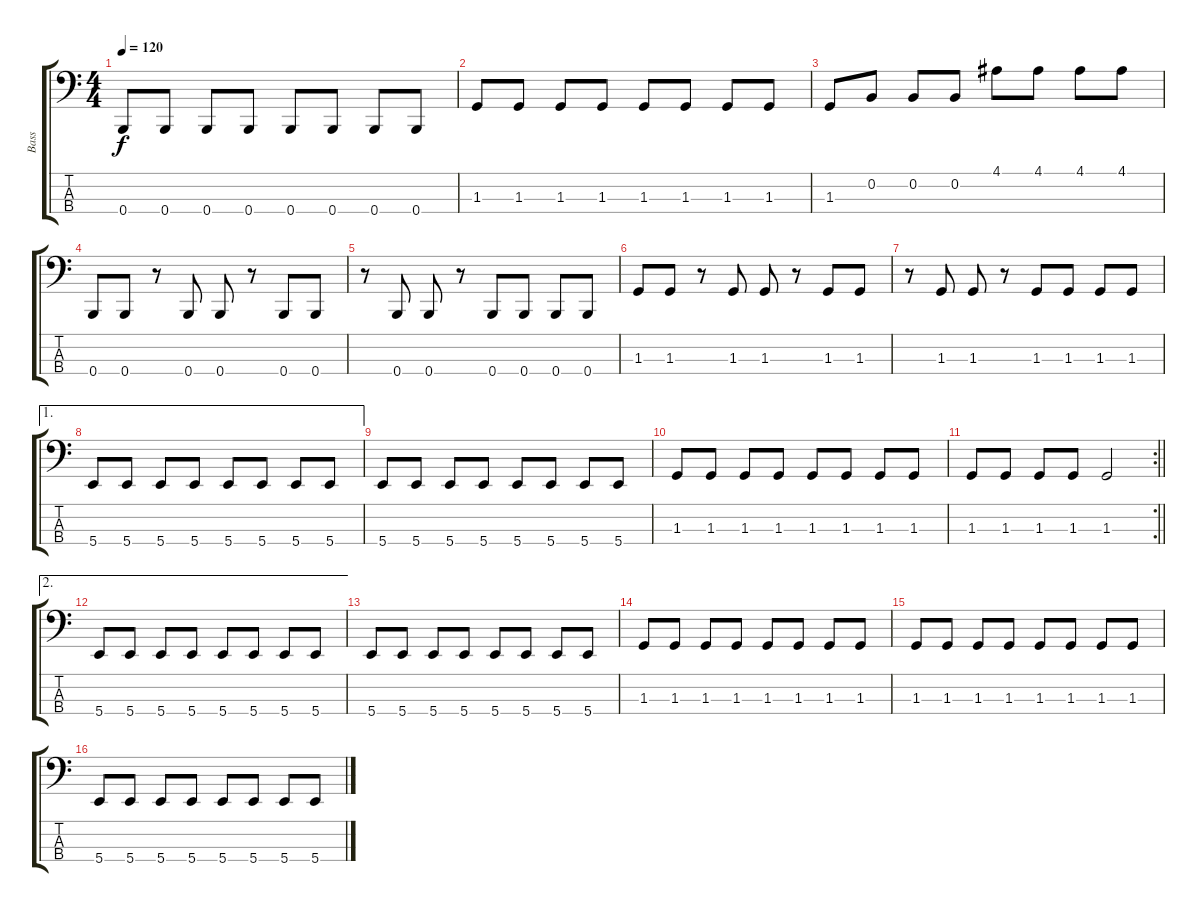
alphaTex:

\track ("Bass" "Bass") {instrument electricbassfinger}
\staff {score tabs}
\tuning (Gb2 B1 Gb1 B0) {hide}
\ts (4 4)
\tempo 120
\clef f4
\ks c
0.4.8{dy f} 0.4.8 0.4.8 0.4.8 0.4.8 0.4.8 0.4.8 0.4.8 |
1.3.8 1.3.8 1.3.8 1.3.8 1.3.8 1.3.8 1.3.8 1.3.8 |
1.3.8 0.2.8 0.2.8 0.2.8 4.1.8 4.1.8 4.1.8 4.1.8 |
0.4.8 0.4.8 r.8 0.4.8 0.4.8 r.8 0.4.8 0.4.8 |
r.8 0.4.8 0.4.8 r.8 0.4.8 0.4.8 0.4.8 0.4.8 |
1.3.8 1.3.8 r.8 1.3.8 1.3.8 r.8 1.3.8 1.3.8 |
r.8 1.3.8 1.3.8 r.8 1.3.8 1.3.8 1.3.8 1.3.8 |
\ae 1
5.4.8 5.4.8 5.4.8 5.4.8 5.4.8 5.4.8 5.4.8 5.4.8 |
5.4.8 5.4.8 5.4.8 5.4.8 5.4.8 5.4.8 5.4.8 5.4.8 |
1.3.8 1.3.8 1.3.8 1.3.8 1.3.8 1.3.8 1.3.8 1.3.8 |
\rc 2
\barLineRight lightlight
1.3.8 1.3.8 1.3.8 1.3.8 1.3.2 |
\ae 2
5.4.8 5.4.8 5.4.8 5.4.8 5.4.8 5.4.8 5.4.8 5.4.8 |
5.4.8 5.4.8 5.4.8 5.4.8 5.4.8 5.4.8 5.4.8 5.4.8 |
1.3.8 1.3.8 1.3.8 1.3.8 1.3.8 1.3.8 1.3.8 1.3.8 |
1.3.8 1.3.8 1.3.8 1.3.8 1.3.8 1.3.8 1.3.8 1.3.8 |
5.4.8 5.4.8 5.4.8 5.4.8 5.4.8 5.4.8 5.4.8 5.4.8
